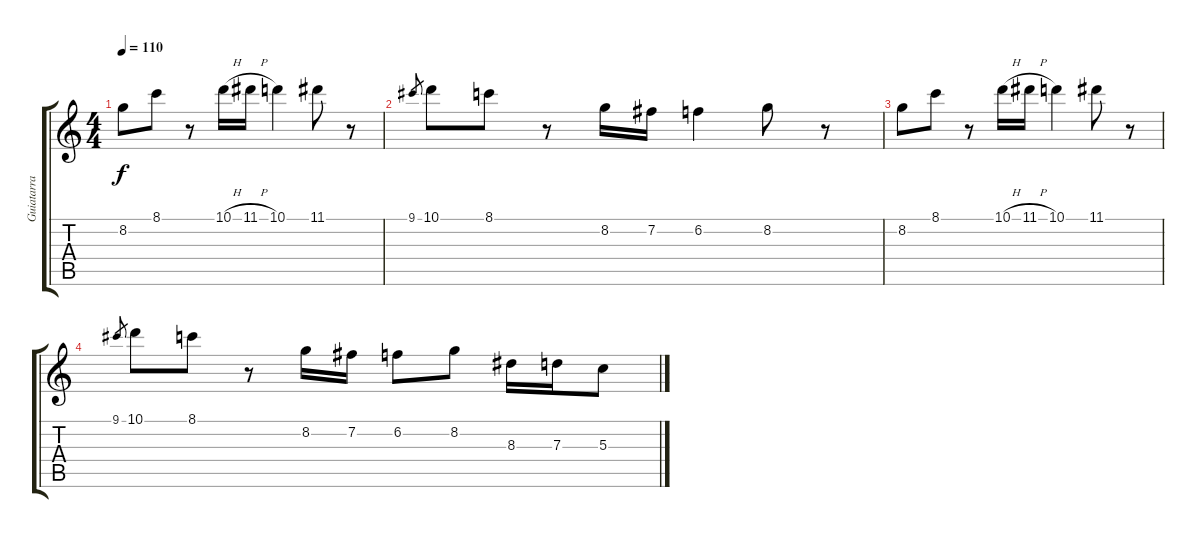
\track ("Guiatarra" "Guiatarra") {instrument acousticguitarnylon}
\staff {score tabs}
\tuning (E4 B3 G3 D3 A2 E2) {hide}
\ts (4 4)
\tempo 110
\clef g2
\ks c
8.2.8{dy f} 8.1.8 r.8 10.1{h}.16 11.1{h}.16 10.1.4 11.1.8 r.8 |
9.1.8{gr} 10.1.8 8.1.8 r.8 8.2.16 7.2.16 6.2.4 8.2.8 r.8 |
8.2.8 8.1.8 r.8 10.1{h}.16 11.1{h}.16 10.1.4 11.1.8 r.8 |
9.1.8{gr} 10.1.8 8.1.8 r.8 8.2.16 7.2.16 6.2.8 8.2.8 8.3.16 7.3.16 5.3.8
